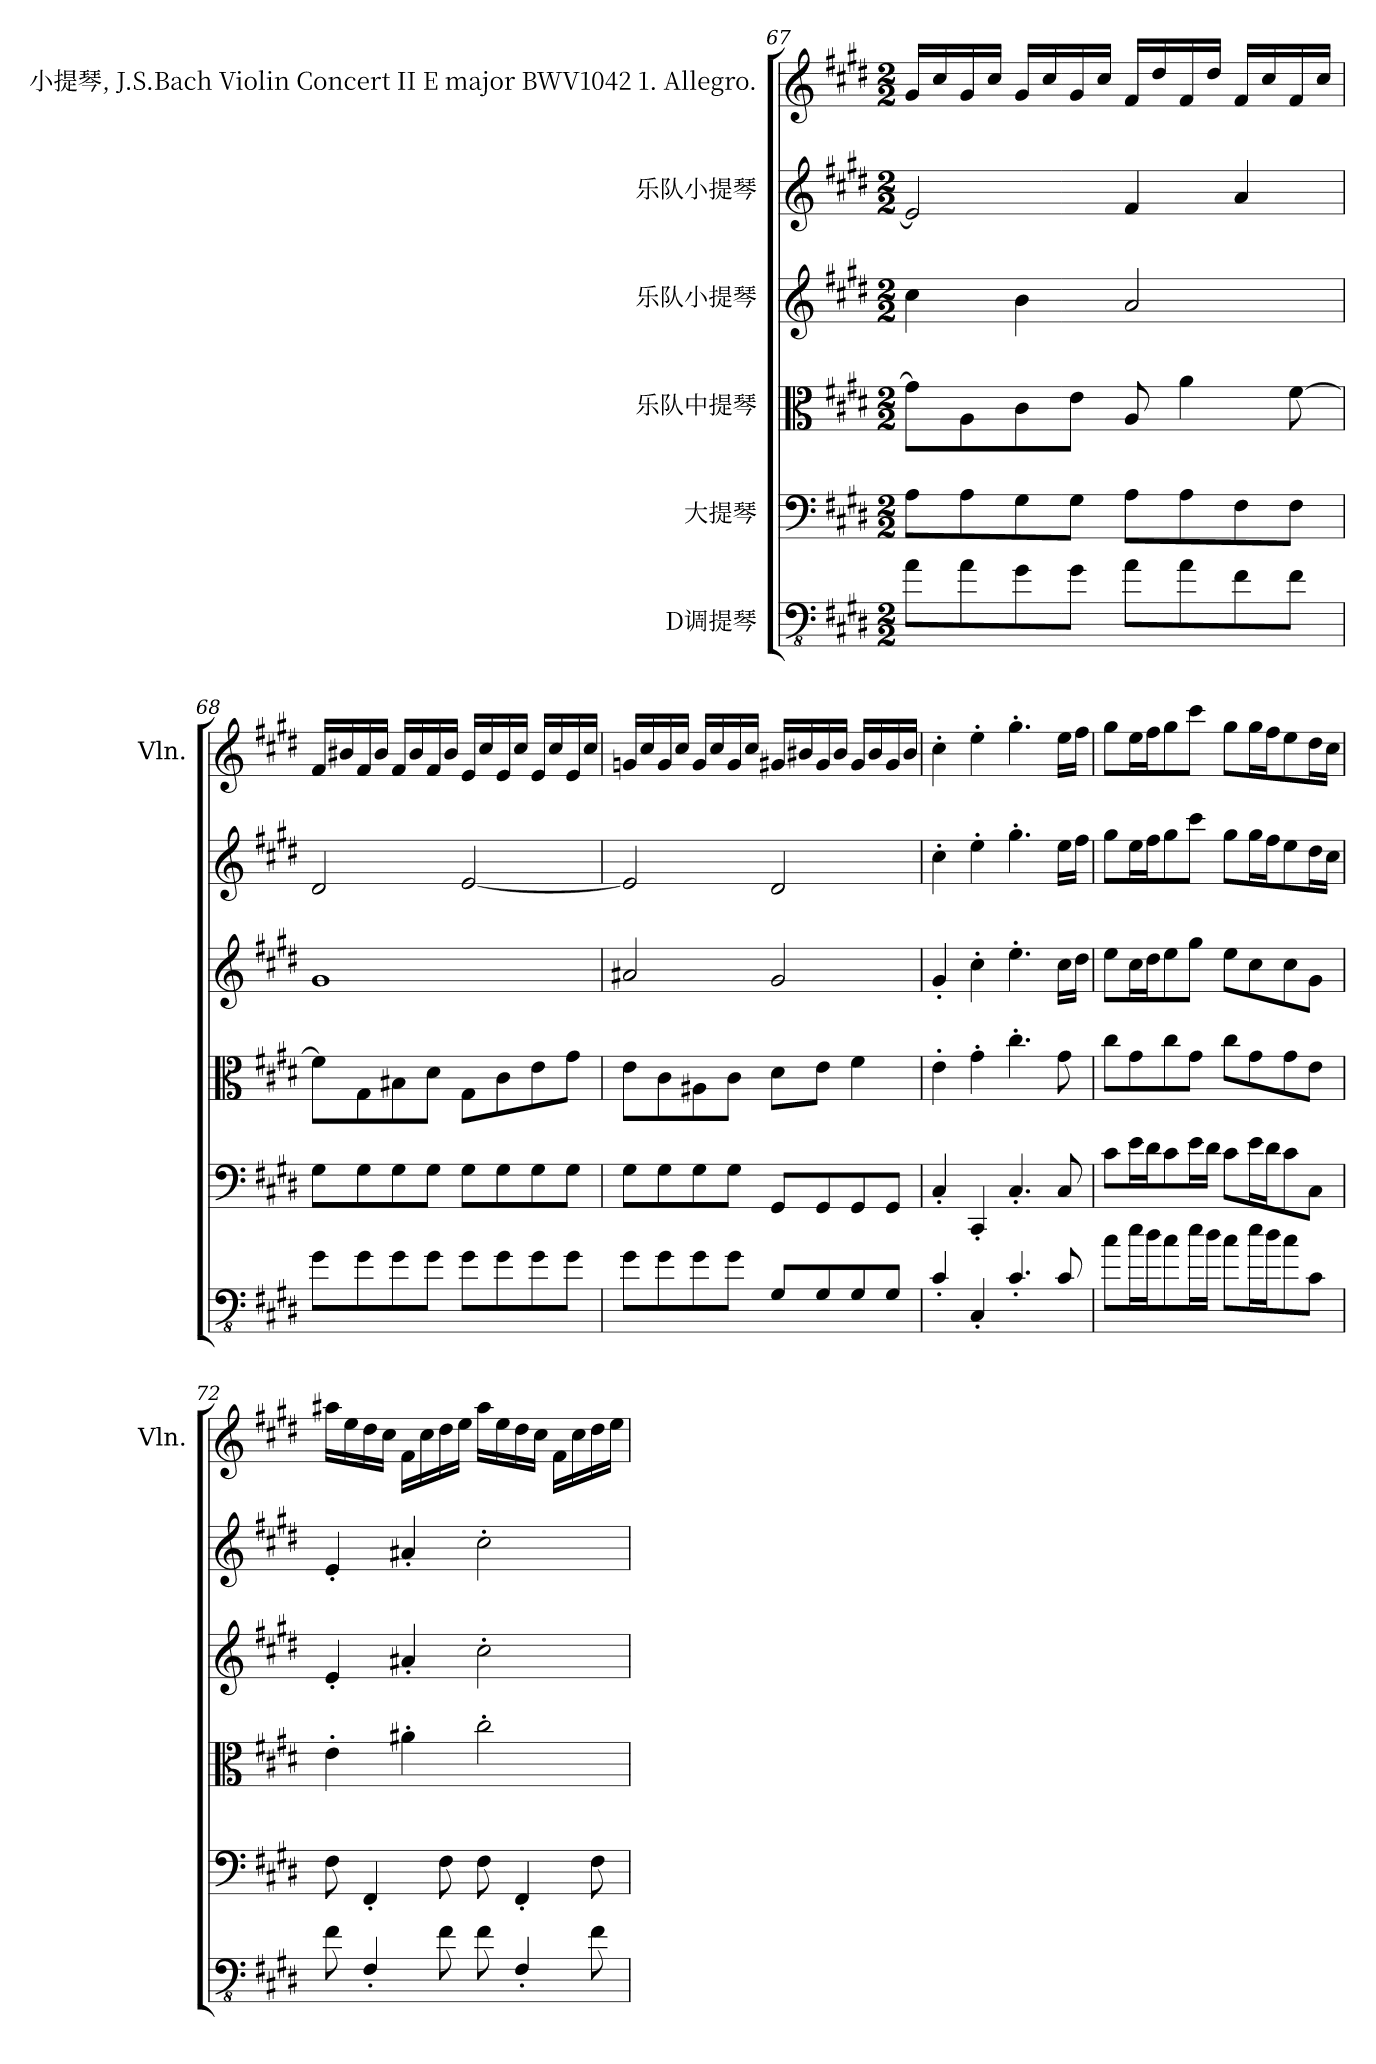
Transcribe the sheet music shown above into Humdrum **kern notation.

**kern	**kern	**kern	**kern	**kern	**kern
*part6	*part5	*part4	*part3	*part2	*part1
*staff6	*staff5	*staff4	*staff3	*staff2	*staff1
*I"D调提琴	*I"大提琴	*I"乐队中提琴	*I"乐队小提琴	*I"乐队小提琴	*I"小提琴, J.S.Bach Violin Concert II E major BWV1042 1. Allegro.
*	*	*	*	*	*I'Vln.
*clefFv4	*clefF4	*clefC3	*clefG2	*clefG2	*clefG2
*ITrd7c12	*	*	*	*	*
*k[f#c#g#d#]	*k[f#c#g#d#]	*k[f#c#g#d#]	*k[f#c#g#d#]	*k[f#c#g#d#]	*k[f#c#g#d#]
*M2/2	*M2/2	*M2/2	*M2/2	*M2/2	*M2/2
=67	=67	=67	=67	=67	=67
8AA\L	8A\L	8g#\L]	4cc#\	2e/]	16g#/LL
.	.	.	.	.	16cc#/
8AA\	8A\	8A\	.	.	16g#/
.	.	.	.	.	16cc#/JJ
8GG#\	8G#\	8c#\	4b\	.	16g#/LL
.	.	.	.	.	16cc#/
8GG#\J	8G#\J	8e\J	.	.	16g#/
.	.	.	.	.	16cc#/JJ
8AA\L	8A\L	8A/	2a/	4f#/	16f#/LL
.	.	.	.	.	16dd#/
8AA\	8A\	4a\	.	.	16f#/
.	.	.	.	.	16dd#/JJ
8FF#\	8F#\	.	.	4a/	16f#/LL
.	.	.	.	.	16cc#/
8FF#\J	8F#\J	[8f#\	.	.	16f#/
.	.	.	.	.	16cc#/JJ
!!LO:LB:g=z
=68	=68	=68	=68	=68	=68
8GG#\L	8G#\L	8f#\L]	1g#	2d#/	16f#/LL
.	.	.	.	.	16b#X/
8GG#\	8G#\	8G#\	.	.	16f#/
.	.	.	.	.	16b#/JJ
8GG#\	8G#\	8B#X\	.	.	16f#/LL
.	.	.	.	.	16b#/
8GG#\J	8G#\J	8d#\J	.	.	16f#/
.	.	.	.	.	16b#/JJ
8GG#\L	8G#\L	8G#\L	.	[2e/	16e/LL
.	.	.	.	.	16cc#/
8GG#\	8G#\	8c#\	.	.	16e/
.	.	.	.	.	16cc#/JJ
8GG#\	8G#\	8e\	.	.	16e/LL
.	.	.	.	.	16cc#/
8GG#\J	8G#\J	8g#\J	.	.	16e/
.	.	.	.	.	16cc#/JJ
=69	=69	=69	=69	=69	=69
8GG#\L	8G#\L	8e\L	2a#X/	2e/]	16gn/LL
.	.	.	.	.	16cc#/
8GG#\	8G#\	8c#\	.	.	16g/
.	.	.	.	.	16cc#/JJ
8GG#\	8G#\	8A#X\	.	.	16g/LL
.	.	.	.	.	16cc#/
8GG#\J	8G#\J	8c#\J	.	.	16g/
.	.	.	.	.	16cc#/JJ
8GGG#/L	8GG#/L	8d#\L	2g#/	2d#/	16g#X/LL
.	.	.	.	.	16b#X/
8GGG#/	8GG#/	8e\J	.	.	16g#/
.	.	.	.	.	16b#/JJ
8GGG#/	8GG#/	4f#\	.	.	16g#/LL
.	.	.	.	.	16b#/
8GGG#/J	8GG#/J	.	.	.	16g#/
.	.	.	.	.	16b#/JJ
=70	=70	=70	=70	=70	=70
4CC#'/	4C#'/	4e'\	4g#'/	4cc#'\	4cc#'\
4CCC#'/	4CC#'/	4g#'\	4cc#'\	4ee'\	4ee'\
4.CC#'/	4.C#'/	4.cc#'\	4.ee'\	4.gg#'\	4.gg#'\
8CC#/	8C#/	8g#\	16cc#\LL	16ee\LL	16ee\LL
.	.	.	16dd#\JJ	16ff#\JJ	16ff#\JJ
!!LO:PB:g=z
=71	=71	=71	=71	=71	=71
8C#\L	8c#\L	8cc#\L	8ee\L	8gg#\L	8gg#\L
16E\L	16e\L	8g#\	16cc#\L	16ee\L	16ee\L
16D#\J	16d#\J	.	16dd#\J	16ff#\J	16ff#\J
8C#\	8c#\	8cc#\	8ee\	8gg#\	8gg#\
16E\L	16e\L	8g#\J	8gg#\J	8ccc#\J	8ccc#\J
16D#\JJ	16d#\JJ	.	.	.	.
8C#\L	8c#\L	8cc#\L	8ee\L	8gg#\L	8gg#\L
16E\L	16e\L	8g#\	8cc#\	16gg#\L	16gg#\L
16D#\J	16d#\J	.	.	16ff#\J	16ff#\J
8C#\	8c#\	8g#\	8cc#\	8ee\	8ee\
8CC#\J	8C#\J	8e\J	8g#\J	16dd#\L	16dd#\L
.	.	.	.	16cc#\JJ	16cc#\JJ
=72	=72	=72	=72	=72	=72
8FF#\	8F#\	4e'\	4e'/	4e'/	16aa#X\LL
.	.	.	.	.	16ee\
4FFF#'/	4FF#'/	.	.	.	16dd#\
.	.	.	.	.	16cc#\JJ
.	.	4a#X'\	4a#X'/	4a#X'/	16f#\LL
.	.	.	.	.	16cc#\
8FF#\	8F#\	.	.	.	16dd#\
.	.	.	.	.	16ee\JJ
8FF#\	8F#\	2cc#'\	2cc#'\	2cc#'\	16aa#\LL
.	.	.	.	.	16ee\
4FFF#'/	4FF#'/	.	.	.	16dd#\
.	.	.	.	.	16cc#\JJ
.	.	.	.	.	16f#\LL
.	.	.	.	.	16cc#\
8FF#\	8F#\	.	.	.	16dd#\
.	.	.	.	.	16ee\JJ
=	=	=	=	=	=
*-	*-	*-	*-	*-	*-
